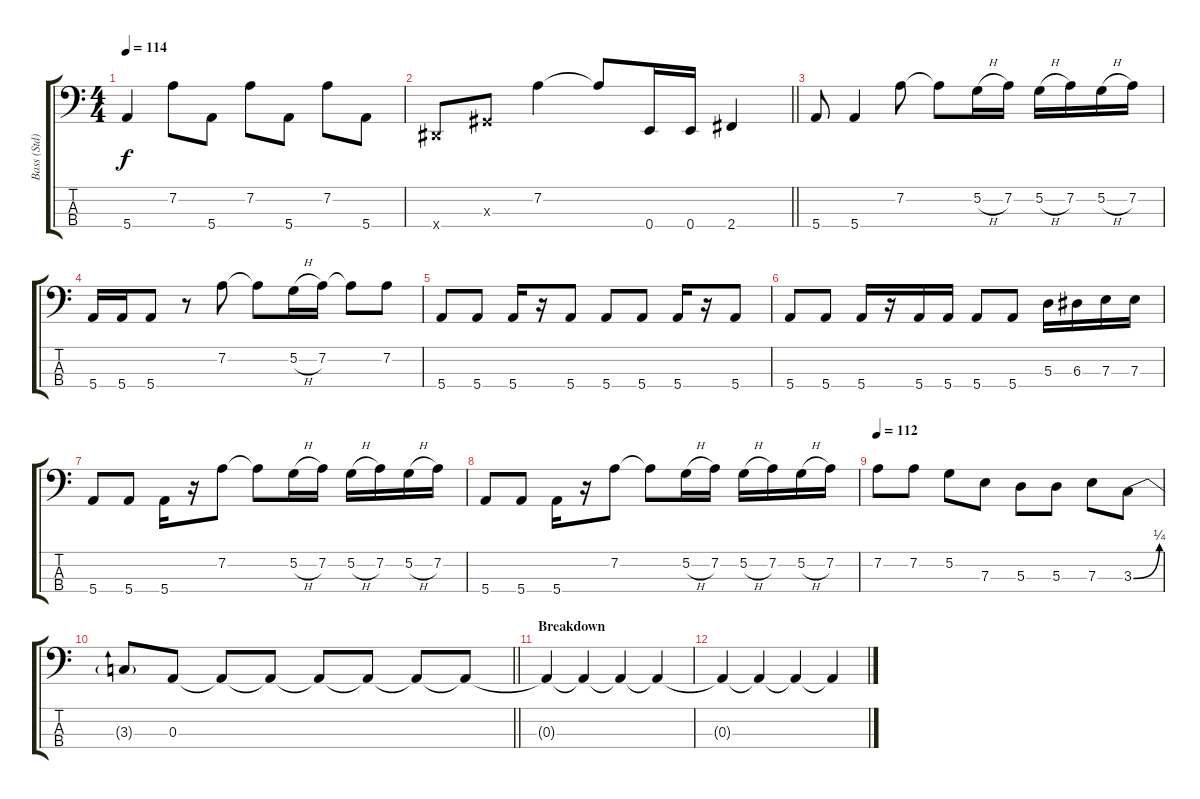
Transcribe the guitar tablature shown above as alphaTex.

\track ("Bass (Std)" "Bass (Std)") {instrument electricbassfinger}
\staff {score tabs}
\tuning (G2 D2 A1 E1) {hide}
\ts (4 4)
\tempo 114
\clef f4
\ks c
5.4.4{dy f} 7.2.8 5.4.8 7.2.8 5.4.8 7.2.8 5.4.8 |
\barLineRight lightlight
-1.4{x}.8 -1.3{x}.8 7.2.4 7.2{t}.8 0.4.16 0.4.16 2.4.4 |
5.4.8 5.4.4 7.2.8 7.2{t}.8 5.2{h}.16 7.2.16 5.2{h}.16 7.2.16 5.2{h}.16 7.2.16 |
5.4.16 5.4.16 5.4.8 r.8 7.2.8 7.2{t}.8 5.2{h}.16 7.2.16 7.2{t}.8 7.2.8 |
5.4.8 5.4.8 5.4.16 r.16 5.4.8 5.4.8 5.4.8 5.4.16 r.16 5.4.8 |
5.4.8 5.4.8 5.4.16 r.16 5.4.16 5.4.16 5.4.8 5.4.8 5.3.16 6.3.16 7.3.16 7.3.16 |
5.4.8 5.4.8 5.4.16 r.16 7.2.8 7.2{t}.8 5.2{h}.16 7.2.16 5.2{h}.16 7.2.16 5.2{h}.16 7.2.16 |
5.4.8 5.4.8 5.4.16 r.16 7.2.8 7.2{t}.8 5.2{h}.16 7.2.16 5.2{h}.16 7.2.16 5.2{h}.16 7.2.16 |
\tempo 112
7.2.8 7.2.8 5.2.8 7.3.8 5.3.8 5.3.8 7.3.8 3.3{be (bend 0 0 60 1)}.8 |
\barLineRight lightlight
3.3{t}.8 0.3.8{volume 0} 0.3{t}.8 0.3{t}.8 0.3{t}.8 0.3{t}.8 0.3{t}.8 0.3{t}.8 |
\section ("" "Breakdown")
0.3{t}.4 0.3{t}.4 0.3{t}.4 0.3{t}.4 |
0.3{t}.4 0.3{t}.4 0.3{t}.4 0.3{t}.4
